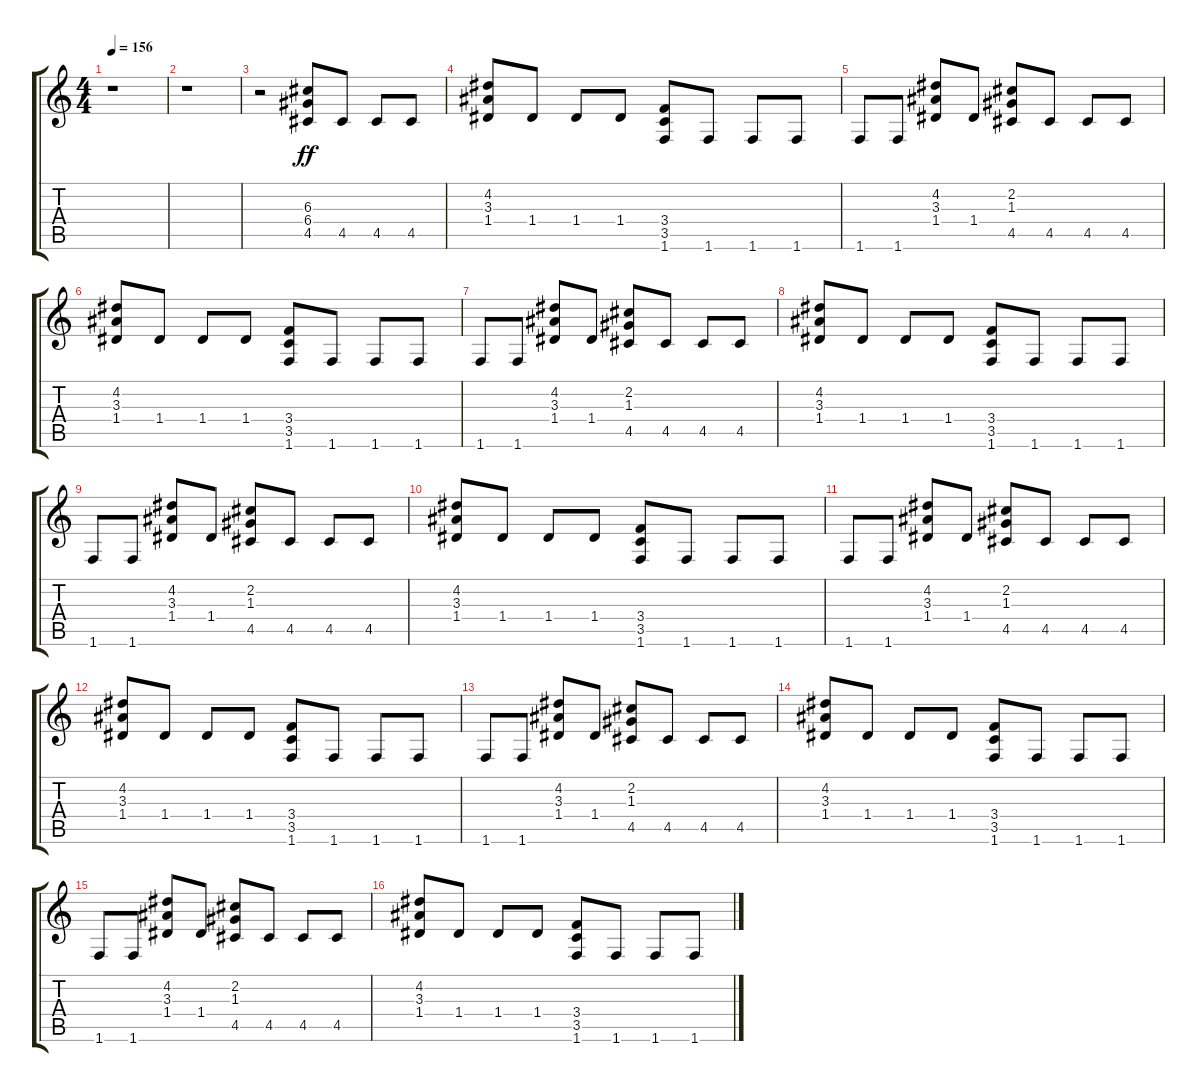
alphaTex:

\track "" {instrument distortionguitar}
\staff {score tabs}
\tuning (E4 B3 G3 D3 A2 E2) {hide}
\ts (4 4)
\tempo 156
\clef g2
\ks c
r.1{dy f} |
r.1 |
r.2 (6.3 6.4 4.5).8{dy ff} 4.5.8 4.5.8 4.5.8 |
(4.2 3.3 1.4).8 1.4.8 1.4.8 1.4.8 (3.4 3.5 1.6).8 1.6.8 1.6.8 1.6.8 |
1.6.8 1.6.8 (4.2 3.3 1.4).8 1.4.8 (2.2 1.3 4.5).8 4.5.8 4.5.8 4.5.8 |
(4.2 3.3 1.4).8 1.4.8 1.4.8 1.4.8 (3.4 3.5 1.6).8 1.6.8 1.6.8 1.6.8 |
1.6.8 1.6.8 (4.2 3.3 1.4).8 1.4.8 (2.2 1.3 4.5).8 4.5.8 4.5.8 4.5.8 |
(4.2 3.3 1.4).8 1.4.8 1.4.8 1.4.8 (3.4 3.5 1.6).8 1.6.8 1.6.8 1.6.8 |
1.6.8 1.6.8 (4.2 3.3 1.4).8 1.4.8 (2.2 1.3 4.5).8 4.5.8 4.5.8 4.5.8 |
(4.2 3.3 1.4).8 1.4.8 1.4.8 1.4.8 (3.4 3.5 1.6).8 1.6.8 1.6.8 1.6.8 |
1.6.8 1.6.8 (4.2 3.3 1.4).8 1.4.8 (2.2 1.3 4.5).8 4.5.8 4.5.8 4.5.8 |
(4.2 3.3 1.4).8 1.4.8 1.4.8 1.4.8 (3.4 3.5 1.6).8 1.6.8 1.6.8 1.6.8 |
1.6.8 1.6.8 (4.2 3.3 1.4).8 1.4.8 (2.2 1.3 4.5).8 4.5.8 4.5.8 4.5.8 |
(4.2 3.3 1.4).8 1.4.8 1.4.8 1.4.8 (3.4 3.5 1.6).8 1.6.8 1.6.8 1.6.8 |
1.6.8 1.6.8 (4.2 3.3 1.4).8 1.4.8 (2.2 1.3 4.5).8 4.5.8 4.5.8 4.5.8 |
(4.2 3.3 1.4).8 1.4.8 1.4.8 1.4.8 (3.4 3.5 1.6).8 1.6.8 1.6.8 1.6.8
